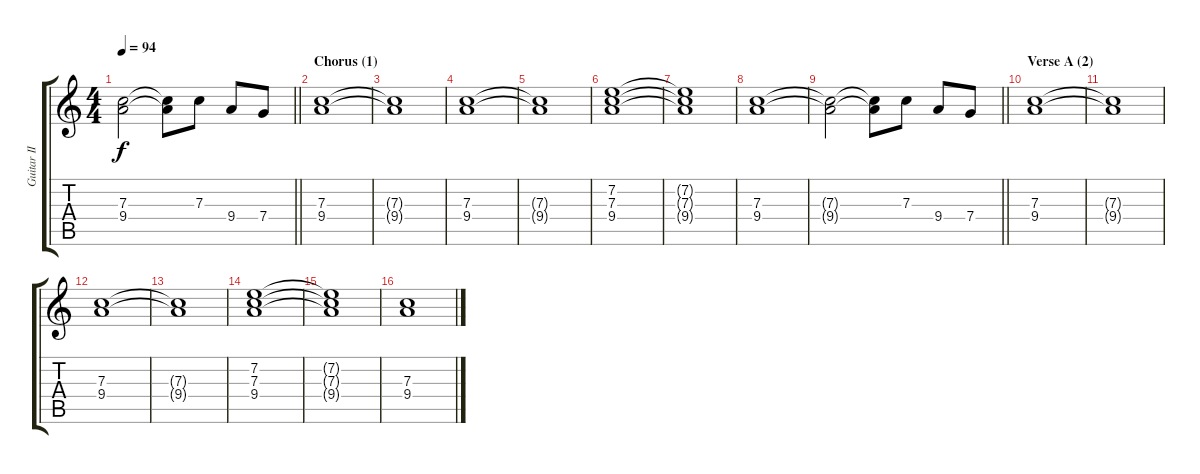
\track ("Guitar II" "Guitar II") {instrument electricguitarclean}
\staff {score tabs}
\tuning (D4 A3 F3 C3 G2 D2) {hide}
\ts (4 4)
\tempo 94
\clef g2
\barLineRight lightlight
\ks aminor
(7.3{t} 9.4{t}).2{dy f} (7.3{t} 9.4{t}).8 7.3.8 9.4.8 7.4.8 |
\section ("" "Chorus (1)")
(7.3 9.4).1 |
(7.3{t} 9.4{t}).1 |
(7.3 9.4).1 |
(7.3{t} 9.4{t}).1 |
(7.2 7.3 9.4).1 |
(7.2{t} 7.3{t} 9.4{t}).1 |
(7.3 9.4).1 |
\barLineRight lightlight
(7.3{t} 9.4{t}).2 (7.3{t} 9.4{t}).8 7.3.8 9.4.8 7.4.8 |
\section ("" "Verse A (2)")
(7.3 9.4).1 |
(7.3{t} 9.4{t}).1 |
(7.3 9.4).1 |
(7.3{t} 9.4{t}).1 |
(7.2 7.3 9.4).1 |
(7.2{t} 7.3{t} 9.4{t}).1 |
(7.3 9.4).1
